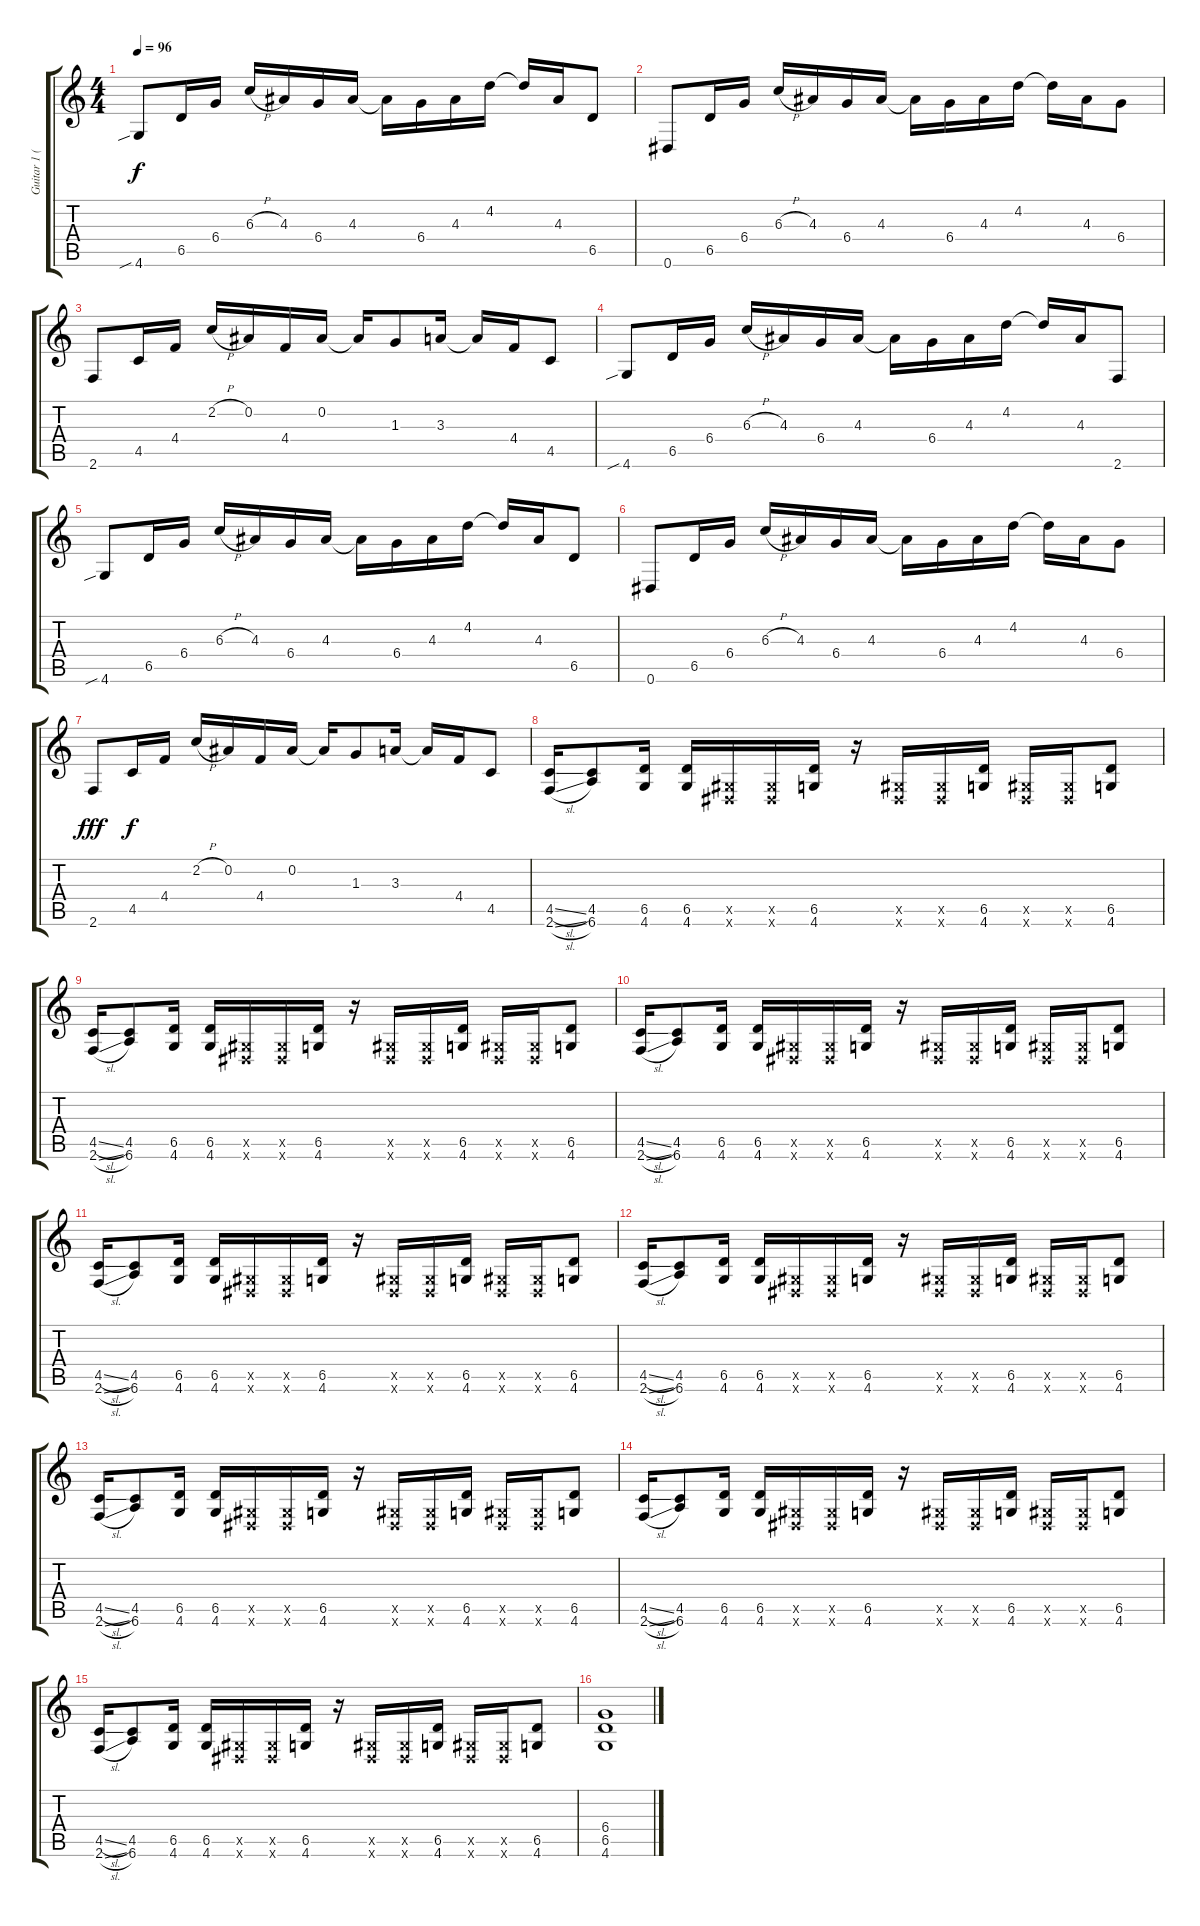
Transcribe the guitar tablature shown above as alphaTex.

\track ("Guitar 1 (Eb)" "Guitar 1 (") {instrument acousticguitarsteel}
\staff {score tabs}
\tuning (Eb4 Bb3 Gb3 Db3 Ab2 Eb2) {hide}
\ts (4 4)
\tempo 96
\clef g2
\ks c
4.6{sib}.8{dy f} 6.5.16 6.4.16 6.3{h}.16 4.3.16 6.4.16 4.3.16 4.3{t}.16 6.4.16 4.3.16 4.2.16 4.2{t}.16 4.3.16 6.5.8 |
0.6.8 6.5.16 6.4.16 6.3{h}.16 4.3.16 6.4.16 4.3.16 4.3{t}.16 6.4.16 4.3.16 4.2.16 4.2{t}.16 4.3.16 6.4.8 |
2.6.8 4.5.16 4.4.16 2.2{h}.16 0.2.16 4.4.16 0.2.16 0.2{t}.16 1.3.8 3.3.16 3.3{t}.16 4.4.16 4.5.8 |
4.6{sib}.8 6.5.16 6.4.16 6.3{h}.16 4.3.16 6.4.16 4.3.16 4.3{t}.16 6.4.16 4.3.16 4.2.16 4.2{t}.16 4.3.16 2.6.8 |
4.6{sib}.8 6.5.16 6.4.16 6.3{h}.16 4.3.16 6.4.16 4.3.16 4.3{t}.16 6.4.16 4.3.16 4.2.16 4.2{t}.16 4.3.16 6.5.8 |
0.6.8 6.5.16 6.4.16 6.3{h}.16 4.3.16 6.4.16 4.3.16 4.3{t}.16 6.4.16 4.3.16 4.2.16 4.2{t}.16 4.3.16 6.4.8 |
2.6.8{dy fff} 4.5.16{dy f} 4.4.16 2.2{h}.16 0.2.16 4.4.16 0.2.16 0.2{t}.16 1.3.8 3.3.16 3.3{t}.16 4.4.16 4.5.8 |
(4.5{sl} 2.6{sl}).16 (4.5 6.6).8 (6.5 4.6).16 (6.5 4.6).16 (0.5{x} 0.6{x}).16 (0.5{x} 0.6{x}).16 (6.5 4.6).16 r.16 (0.5{x} 0.6{x}).16 (0.5{x} 0.6{x}).16 (6.5 4.6).16 (0.5{x} 0.6{x}).16 (0.5{x} 0.6{x}).16 (6.5 4.6).8 |
(4.5{sl} 2.6{sl}).16 (4.5 6.6).8 (6.5 4.6).16 (6.5 4.6).16 (0.5{x} 0.6{x}).16 (0.5{x} 0.6{x}).16 (6.5 4.6).16 r.16 (0.5{x} 0.6{x}).16 (0.5{x} 0.6{x}).16 (6.5 4.6).16 (0.5{x} 0.6{x}).16 (0.5{x} 0.6{x}).16 (6.5 4.6).8 |
(4.5{sl} 2.6{sl}).16 (4.5 6.6).8 (6.5 4.6).16 (6.5 4.6).16 (0.5{x} 0.6{x}).16 (0.5{x} 0.6{x}).16 (6.5 4.6).16 r.16 (0.5{x} 0.6{x}).16 (0.5{x} 0.6{x}).16 (6.5 4.6).16 (0.5{x} 0.6{x}).16 (0.5{x} 0.6{x}).16 (6.5 4.6).8 |
(4.5{sl} 2.6{sl}).16 (4.5 6.6).8 (6.5 4.6).16 (6.5 4.6).16 (0.5{x} 0.6{x}).16 (0.5{x} 0.6{x}).16 (6.5 4.6).16 r.16 (0.5{x} 0.6{x}).16 (0.5{x} 0.6{x}).16 (6.5 4.6).16 (0.5{x} 0.6{x}).16 (0.5{x} 0.6{x}).16 (6.5 4.6).8 |
(4.5{sl} 2.6{sl}).16 (4.5 6.6).8 (6.5 4.6).16 (6.5 4.6).16 (0.5{x} 0.6{x}).16 (0.5{x} 0.6{x}).16 (6.5 4.6).16 r.16 (0.5{x} 0.6{x}).16 (0.5{x} 0.6{x}).16 (6.5 4.6).16 (0.5{x} 0.6{x}).16 (0.5{x} 0.6{x}).16 (6.5 4.6).8 |
(4.5{sl} 2.6{sl}).16 (4.5 6.6).8 (6.5 4.6).16 (6.5 4.6).16 (0.5{x} 0.6{x}).16 (0.5{x} 0.6{x}).16 (6.5 4.6).16 r.16 (0.5{x} 0.6{x}).16 (0.5{x} 0.6{x}).16 (6.5 4.6).16 (0.5{x} 0.6{x}).16 (0.5{x} 0.6{x}).16 (6.5 4.6).8 |
(4.5{sl} 2.6{sl}).16 (4.5 6.6).8 (6.5 4.6).16 (6.5 4.6).16 (0.5{x} 0.6{x}).16 (0.5{x} 0.6{x}).16 (6.5 4.6).16 r.16 (0.5{x} 0.6{x}).16 (0.5{x} 0.6{x}).16 (6.5 4.6).16 (0.5{x} 0.6{x}).16 (0.5{x} 0.6{x}).16 (6.5 4.6).8 |
(4.5{sl} 2.6{sl}).16 (4.5 6.6).8 (6.5 4.6).16 (6.5 4.6).16 (0.5{x} 0.6{x}).16 (0.5{x} 0.6{x}).16 (6.5 4.6).16 r.16 (0.5{x} 0.6{x}).16 (0.5{x} 0.6{x}).16 (6.5 4.6).16 (0.5{x} 0.6{x}).16 (0.5{x} 0.6{x}).16 (6.5 4.6).8 |
(6.4 6.5 4.6).1
